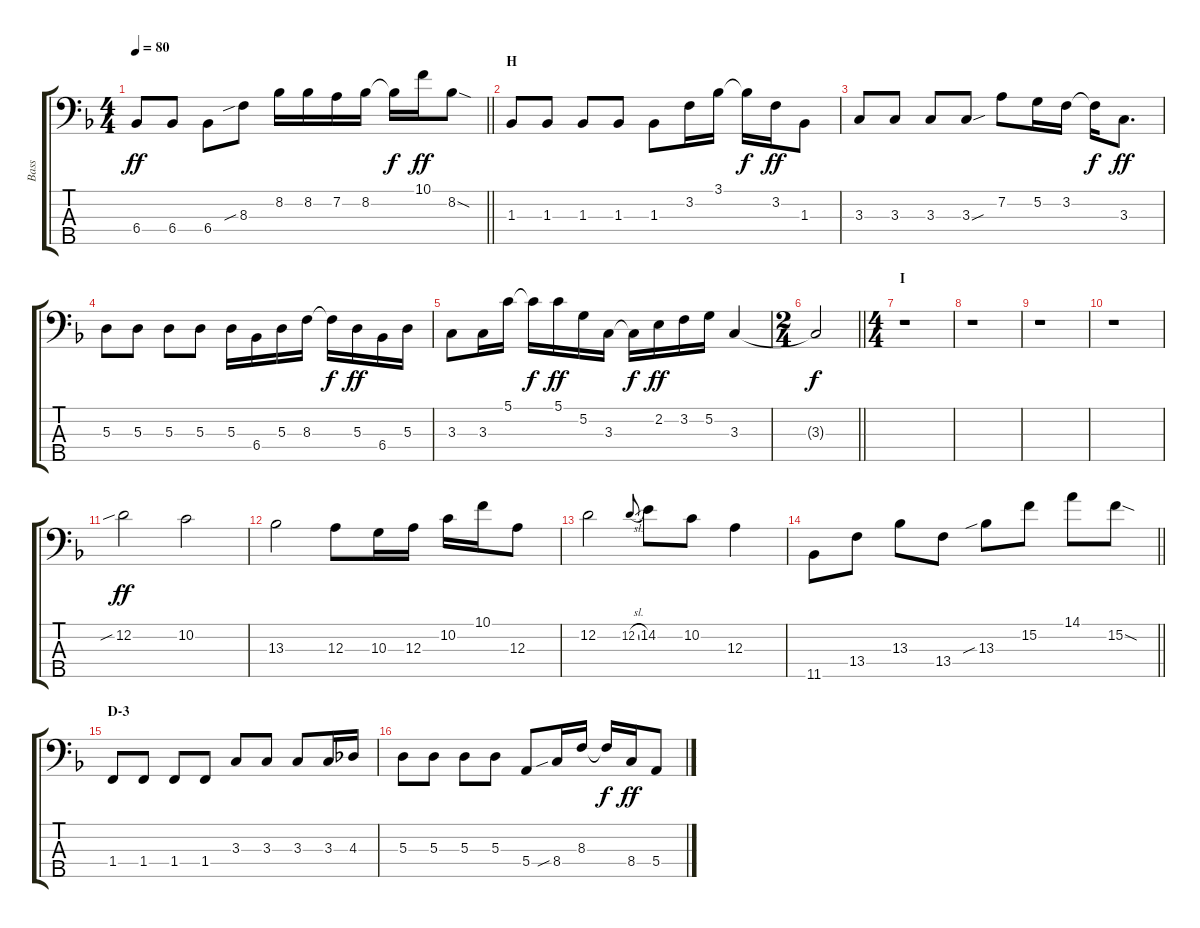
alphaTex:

\track ("Bass" "Bass") {instrument electricbassfinger}
\staff {score tabs}
\tuning (G2 D2 A1 E1 B0) {hide}
\ts (4 4)
\tempo 80
\clef f4
\barLineRight lightlight
\ks f
6.4.8{dy ff} 6.4.8 6.4.8 8.3{sib}.8 8.2.16 8.2.16 7.2.16 8.2.16 8.2{t}.16{dy f} 10.1.16{dy ff} 8.2{sod}.8 |
\section ("" "H")
1.3.8 1.3.8 1.3.8 1.3.8 1.3.8 3.2.16 3.1.16 3.1{t}.16{dy f} 3.2.16{dy ff} 1.3.8 |
3.3.8 3.3.8 3.3.8 3.3{sou}.8 7.2.8 5.2.16 3.2.16 3.2{t}.16{dy f} 3.3.8{d dy ff} |
5.3.8 5.3.8 5.3.8 5.3.8 5.3.16 6.4.16 5.3.16 8.3.16 8.3{t}.16{dy f} 5.3.16{dy ff} 6.4.16 5.3.16 |
3.3.8 3.3.16 5.1.16 5.1{t}.16{dy f} 5.1.16{dy ff} 5.2.16 3.3.16 3.3{t}.16{dy f} 2.2.16{dy ff} 3.2.16 5.2.16 3.3.4 |
\ts (2 4)
\barLineRight lightlight
3.3{t}.2{dy f} |
\ts (4 4)
\section ("" "I")
r.1 |
r.1 |
r.1 |
r.1 |
12.2{sib}.2{dy ff} 10.2.2 |
13.3.2 12.3.8 10.3.16 12.3.16 10.2.16 10.1.16 12.3.8 |
12.2.2 12.2{sl}.8{gr onbeat} 14.2.8 10.2.8 12.3.4 |
\barLineRight lightlight
11.5.8 13.4.8 13.3.8 13.4.8 13.3{sib}.8 15.2.8 14.1.8 15.2{sod}.8 |
\section ("" "D-3")
1.4.8 1.4.8 1.4.8 1.4.8 3.3.8 3.3.8 3.3.8 3.3.16 4.3.16 |
5.3.8 5.3.8 5.3.8 5.3.8 5.4.8 8.4{sib}.16 8.3.16 8.3{t}.16{dy f} 8.4.16{dy ff} 5.4.8
